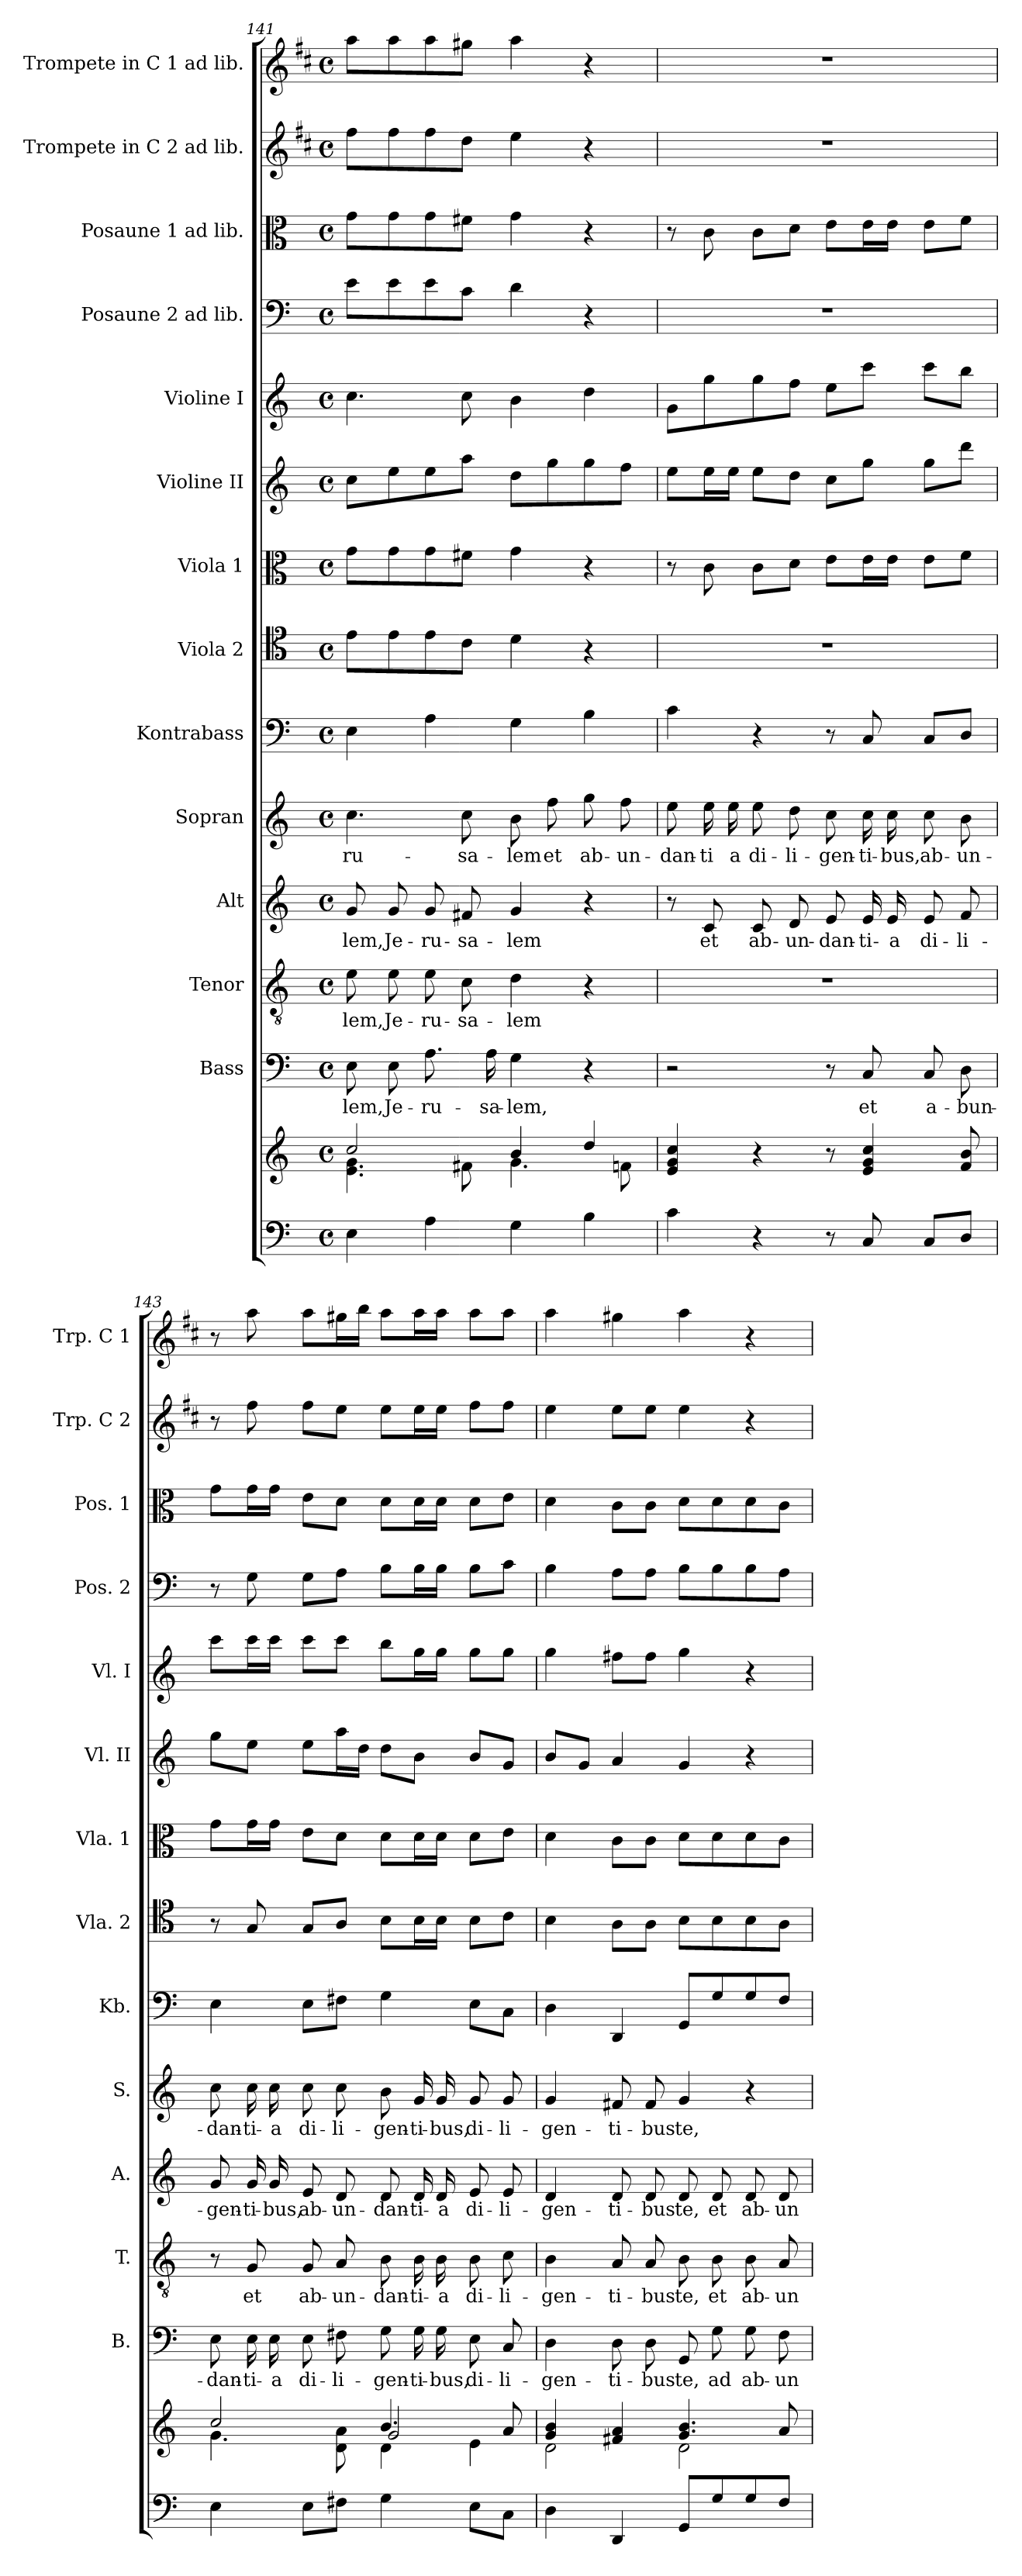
**kern	**kern	**kern	**text	**kern	**text	**kern	**text	**kern	**text	**kern	**kern	**kern	**kern	**kern	**kern	**kern	**kern	**kern
*part14	*part14	*part13	*part13	*part12	*part12	*part11	*part11	*part10	*part10	*part9	*part8	*part7	*part6	*part5	*part4	*part3	*part2	*part1
*staff15	*staff14	*staff13	*staff13	*staff12	*staff12	*staff11	*staff11	*staff10	*staff10	*staff9	*staff8	*staff7	*staff6	*staff5	*staff4	*staff3	*staff2	*staff1
*	*	*I"Bass	*	*I"Tenor	*	*I"Alt	*	*I"Sopran	*	*I"Kontrabass	*I"Viola 2	*I"Viola 1	*I"Violine II	*I"Violine I	*I"Posaune 2 ad lib.	*I"Posaune 1 ad lib.	*I"Trompete in C 2 ad lib.	*I"Trompete in C 1 ad lib.
*	*	*I'B.	*	*I'T.	*	*I'A.	*	*I'S.	*	*I'Kb.	*I'Vla. 2	*I'Vla. 1	*I'Vl. II	*I'Vl. I	*I'Pos. 2	*I'Pos. 1	*I'Trp. C 2	*I'Trp. C 1
*clefF4	*clefG2	*clefF4	*	*clefGv2	*	*clefG2	*	*clefG2	*	*clefF4	*clefC4	*clefC3	*clefG2	*clefG2	*clefF4	*clefC3	*clefG2	*clefG2
*	*	*	*	*	*	*	*	*	*	*ITrd7c12	*	*	*	*	*	*	*ITrd1c2	*ITrd1c2
*k[]	*k[]	*k[]	*	*k[]	*	*k[]	*	*k[]	*	*k[]	*k[]	*k[]	*k[]	*k[]	*k[]	*k[]	*k[]	*k[]
*C:	*C:	*C:	*	*C:	*	*C:	*	*C:	*	*C:	*C:	*C:	*C:	*C:	*C:	*C:	*C:	*C:
*M4/4	*M4/4	*M4/4	*	*M4/4	*	*M4/4	*	*M4/4	*	*M4/4	*M4/4	*M4/4	*M4/4	*M4/4	*M4/4	*M4/4	*M4/4	*M4/4
*met(c)	*met(c)	*met(c)	*	*met(c)	*	*met(c)	*	*met(c)	*	*met(c)	*met(c)	*met(c)	*met(c)	*met(c)	*met(c)	*met(c)	*met(c)	*met(c)
=141	=141	=141	=141	=141	=141	=141	=141	=141	=141	=141	=141	=141	=141	=141	=141	=141	=141	=141
*	*^	*	*	*	*	*	*	*	*	*	*	*	*	*	*	*	*	*
!	!	!	!	!LO:LY:b	!	!LO:LY:b	!	!LO:LY:b	!	!LO:LY:b	!	!	!	!	!	!	!	!	!
4E\	2cc/	4.e\ 4.g\	8E\	-lem,	8e\	-lem,	8g/	-lem,	4.cc\	-ru-	4EE\	8e\L	8g\L	8cc\L	4.cc\	8e\L	8g\L	8ee\L	8gg\L
!	!	!	!	!LO:LY:b	!	!LO:LY:b	!	!LO:LY:b	!	!	!	!	!	!	!	!	!	!	!
.	.	.	8E\	Je-	8e\	Je-	8g/	Je-	.	.	.	8e\	8g\	8ee\	.	8e\	8g\	8ee\	8gg\
!	!	!	!	!LO:LY:b	!	!LO:LY:b	!	!LO:LY:b	!	!	!	!	!	!	!	!	!	!	!
4A\	.	.	8.A\	-ru-	8e\	-ru-	8g/	-ru-	.	.	4AA\	8e\	8g\	8ee\	.	8e\	8g\	8ee\	8gg\
!	!	!	!	!	!	!LO:LY:b	!	!LO:LY:b	!	!LO:LY:b	!	!	!	!	!	!	!	!	!
.	.	8f#X\	.	.	8c\	-sa-	8f#X/	-sa-	8cc\	-sa-	.	8c\J	8f#X\J	8aa\J	8cc\	8c\J	8f#X\J	8cc\J	8ff#X\J
!	!	!	!	!LO:LY:b	!	!	!	!	!	!	!	!	!	!	!	!	!	!	!
.	.	.	16A\	-sa-	.	.	.	.	.	.	.	.	.	.	.	.	.	.	.
!	!	!	!	!LO:LY:b	!	!LO:LY:b	!	!LO:LY:b	!	!LO:LY:b	!	!	!	!	!	!	!	!	!
4G\	4b/	4.g\	4G\	-lem,	4d\	-lem	4g/	-lem	8b\	-lem	4GG\	4d\	4g\	8dd\L	4b\	4d\	4g\	4dd\	4gg\
!	!	!	!	!	!	!	!	!	!	!LO:LY:b	!	!	!	!	!	!	!	!	!
.	.	.	.	.	.	.	.	.	8ff\	et	.	.	.	8gg\	.	.	.	.	.
!	!	!	!	!	!	!	!	!	!	!LO:LY:b	!	!	!	!	!	!	!	!	!
4B\	4dd/	.	4r	.	4r	.	4r	.	8gg\	ab-	4BB\	4r	4r	8gg\	4dd\	4r	4r	4r	4r
!	!	!	!	!	!	!	!	!	!	!LO:LY:b	!	!	!	!	!	!	!	!	!
.	.	8fn\	.	.	.	.	.	.	8ff\	-un-	.	.	.	8ff\J	.	.	.	.	.
!!LO:PB:g=z
=142	=142	=142	=142	=142	=142	=142	=142	=142	=142	=142	=142	=142	=142	=142	=142	=142	=142	=142	=142
!	!	!	!	!	!	!	!	!	!	!LO:LY:b	!	!	!	!	!	!	!	!	!
*	*v	*v	*	*	*	*	*	*	*	*	*	*	*	*	*	*	*	*	*
4c\	4e/ 4g/ 4cc/	2r	.	1r	.	8r	.	8ee\	-dan-	4C\	1r	8r	8ee\L	8g\L	1r	8r	1r	1r
!	!	!	!	!	!	!	!LO:LY:b	!	!LO:LY:b	!	!	!	!	!	!	!	!	!
.	.	.	.	.	.	8c/	et	16ee\	-ti	.	.	8c\	16ee\L	8gg\	.	8c\	.	.
!	!	!	!	!	!	!	!	!	!LO:LY:b	!	!	!	!	!	!	!	!	!
.	.	.	.	.	.	.	.	16ee\	a	.	.	.	16ee\JJ	.	.	.	.	.
!	!	!	!	!	!	!	!LO:LY:b	!	!LO:LY:b	!	!	!	!	!	!	!	!	!
4r	4r	.	.	.	.	8c/	ab-	8ee\	di-	4r	.	8c\L	8ee\L	8gg\	.	8c\L	.	.
!	!	!	!	!	!	!	!LO:LY:b	!	!LO:LY:b	!	!	!	!	!	!	!	!	!
.	.	.	.	.	.	8d/	-un-	8dd\	-li-	.	.	8d\J	8dd\J	8ff\J	.	8d\J	.	.
!	!	!	!	!	!	!	!LO:LY:b	!	!LO:LY:b	!	!	!	!	!	!	!	!	!
8r	8r	8r	.	.	.	8e/	-dan-	8cc\	-gen-	8r	.	8e\L	8cc\L	8ee\L	.	8e\L	.	.
!	!	!	!LO:LY:b	!	!	!	!LO:LY:b	!	!LO:LY:b	!	!	!	!	!	!	!	!	!
8C/	4e/ 4g/ 4cc/	8C/	et	.	.	16e/	-ti-	16cc\	-ti-	8CC/	.	16e\L	8gg\J	8ccc\J	.	16e\L	.	.
!	!	!	!	!	!	!	!LO:LY:b	!	!LO:LY:b	!	!	!	!	!	!	!	!	!
.	.	.	.	.	.	16e/	-a	16cc\	-bus,	.	.	16e\JJ	.	.	.	16e\JJ	.	.
!	!	!	!LO:LY:b	!	!	!	!LO:LY:b	!	!LO:LY:b	!	!	!	!	!	!	!	!	!
8C/L	.	8C/	a-	.	.	8e/	di-	8cc\	ab-	8CC/L	.	8e\L	8gg\L	8ccc\L	.	8e\L	.	.
!	!	!	!LO:LY:b	!	!	!	!LO:LY:b	!	!LO:LY:b	!	!	!	!	!	!	!	!	!
8D/J	8f/ 8b/	8D\	-bun-	.	.	8f/	-li-	8b\	-un-	8DD/J	.	8f\J	8ddd\J	8bb\J	.	8f\J	.	.
=143	=143	=143	=143	=143	=143	=143	=143	=143	=143	=143	=143	=143	=143	=143	=143	=143	=143	=143
*	*^	*	*	*	*	*	*	*	*	*	*	*	*	*	*	*	*	*
*	*	*^	*	*	*	*	*	*	*	*	*	*	*	*	*	*	*	*	*
!	!	!	!	!	!LO:LY:b	!	!	!	!LO:LY:b	!	!LO:LY:b	!	!	!	!	!	!	!	!	!
4E\	2cc/	4.g\	2ryy	8E\	-dan-	8r	.	8g/	-gen-	8cc\	-dan-	4EE\	8r	8g\L	8gg\L	8ccc\L	8r	8g\L	8r	8r
!	!	!	!	!	!LO:LY:b	!	!LO:LY:b	!	!LO:LY:b	!	!LO:LY:b	!	!	!	!	!	!	!	!	!
.	.	.	.	16E\	-ti-	8G/	et	16g/	-ti-	16cc\	-ti-	.	8G/	16g\L	8ee\J	16ccc\L	8G\	16g\L	8ee\	8gg\
!	!	!	!	!	!LO:LY:b	!	!	!	!LO:LY:b	!	!LO:LY:b	!	!	!	!	!	!	!	!	!
.	.	.	.	16E\	-a	.	.	16g/	-bus,	16cc\	-a	.	.	16g\JJ	.	16ccc\JJ	.	16g\JJ	.	.
!	!	!	!	!	!LO:LY:b	!	!LO:LY:b	!	!LO:LY:b	!	!LO:LY:b	!	!	!	!	!	!	!	!	!
8E\L	.	.	.	8E\	di-	8G/	ab-	8e/	ab-	8cc\	di-	8EE\L	8G/L	8e\L	8ee\L	8ccc\L	8G\L	8e\L	8ee\L	8gg\L
!	!	!	!	!	!LO:LY:b	!	!LO:LY:b	!	!LO:LY:b	!	!LO:LY:b	!	!	!	!	!	!	!	!	!
8F#X\J	.	8d\ 8a\	.	8F#X\	-li-	8A/	-un-	8d/	-un-	8cc\	-li-	8FF#X\J	8A/J	8d\J	16aa\L	8ccc\J	8A\J	8d\J	8dd\J	16ff#X\L
.	.	.	.	.	.	.	.	.	.	.	.	.	.	.	16dd\JJ	.	.	.	.	16aa\JJ
!	!	!	!	!	!LO:LY:b	!	!LO:LY:b	!	!LO:LY:b	!	!LO:LY:b	!	!	!	!	!	!	!	!	!
4G\	4.b/	4d\	2g/	8G\	-gen-	8B\	-dan-	8d/	-dan-	8b\	-gen-	4GG\	8B\L	8d\L	8dd\L	8bb\L	8B\L	8d\L	8dd\L	8gg\L
!	!	!	!	!	!LO:LY:b	!	!LO:LY:b	!	!LO:LY:b	!	!LO:LY:b	!	!	!	!	!	!	!	!	!
.	.	.	.	16G\	-ti-	16B\	-ti-	16d/	-ti-	16g/	-ti-	.	16B\L	16d\L	8b\J	16gg\L	16B\L	16d\L	16dd\L	16gg\L
!	!	!	!	!	!LO:LY:b	!	!LO:LY:b	!	!LO:LY:b	!	!LO:LY:b	!	!	!	!	!	!	!	!	!
.	.	.	.	16G\	-bus,	16B\	-a	16d/	-a	16g/	-bus,	.	16B\JJ	16d\JJ	.	16gg\JJ	16B\JJ	16d\JJ	16dd\JJ	16gg\JJ
!	!	!	!	!	!LO:LY:b	!	!LO:LY:b	!	!LO:LY:b	!	!LO:LY:b	!	!	!	!	!	!	!	!	!
8E\L	.	4e\	.	8E\	di-	8B\	di-	8e/	di-	8g/	di-	8EE\L	8B\L	8d\L	8b/L	8gg\L	8B\L	8d\L	8ee\L	8gg\L
!	!	!	!	!	!LO:LY:b	!	!LO:LY:b	!	!LO:LY:b	!	!LO:LY:b	!	!	!	!	!	!	!	!	!
8C\J	8a/	.	.	8C/	-li-	8c\	-li-	8e/	-li-	8g/	-li-	8CC\J	8c\J	8e\J	8g/J	8gg\J	8c\J	8e\J	8ee\J	8gg\J
*	*	*v	*v	*	*	*	*	*	*	*	*	*	*	*	*	*	*	*	*	*
=144	=144	=144	=144	=144	=144	=144	=144	=144	=144	=144	=144	=144	=144	=144	=144	=144	=144	=144	=144
!	!	!	!	!LO:LY:b	!	!LO:LY:b	!	!LO:LY:b	!	!LO:LY:b	!	!	!	!	!	!	!	!	!
4D\	4g/ 4b/	2d\	4D\	-gen-	4B\	-gen-	4d/	-gen-	4g/	-gen-	4DD\	4B\	4d\	8b/L	4gg\	4B\	4d\	4dd\	4gg\
.	.	.	.	.	.	.	.	.	.	.	.	.	.	8g/J	.	.	.	.	.
!	!	!	!	!LO:LY:b	!	!LO:LY:b	!	!LO:LY:b	!	!LO:LY:b	!	!	!	!	!	!	!	!	!
4DD/	4f#X/ 4a/	.	8D\	-ti-	8A/	-ti-	8d/	-ti-	8f#X/	-ti-	4DDD/	8A\L	8c\L	4a/	8ff#X\L	8A\L	8c\L	8dd\L	4ff#X\
!	!	!	!	!LO:LY:b	!	!LO:LY:b	!	!LO:LY:b	!	!LO:LY:b	!	!	!	!	!	!	!	!	!
.	.	.	8D\	-bus	8A/	-bus	8d/	-bus	8f#/	-bus	.	8A\J	8c\J	.	8ff#\J	8A\J	8c\J	8dd\J	.
!	!	!	!	!LO:LY:b	!	!LO:LY:b	!	!LO:LY:b	!	!LO:LY:b	!	!	!	!	!	!	!	!	!
8GG/L	4.g/ 4.b/	2d\	8GG/	te,	8B\	te,	8d/	te,	4g/	te,	8GGG/L	8B\L	8d\L	4g/	4gg\	8B\L	8d\L	4dd\	4gg\
!	!	!	!	!LO:LY:b	!	!LO:LY:b	!	!LO:LY:b	!	!	!	!	!	!	!	!	!	!	!
8G/	.	.	8G\	ad	8B\	et	8d/	et	.	.	8GG/	8B\	8d\	.	.	8B\	8d\	.	.
!	!	!	!	!LO:LY:b	!	!LO:LY:b	!	!LO:LY:b	!	!	!	!	!	!	!	!	!	!	!
8G/	.	.	8G\	ab-	8B\	ab-	8d/	ab-	4r	.	8GG/	8B\	8d\	4r	4r	8B\	8d\	4r	4r
!	!	!	!	!LO:LY:b	!	!LO:LY:b	!	!LO:LY:b	!	!	!	!	!	!	!	!	!	!	!
8F/J	8a/	.	8F\	-un-	8A/	-un-	8d/	-un-	.	.	8FF/J	8A\J	8c\J	.	.	8A\J	8c\J	.	.
*	*v	*v	*	*	*	*	*	*	*	*	*	*	*	*	*	*	*	*	*
=	=	=	=	=	=	=	=	=	=	=	=	=	=	=	=	=	=	=
*-	*-	*-	*-	*-	*-	*-	*-	*-	*-	*-	*-	*-	*-	*-	*-	*-	*-	*-
